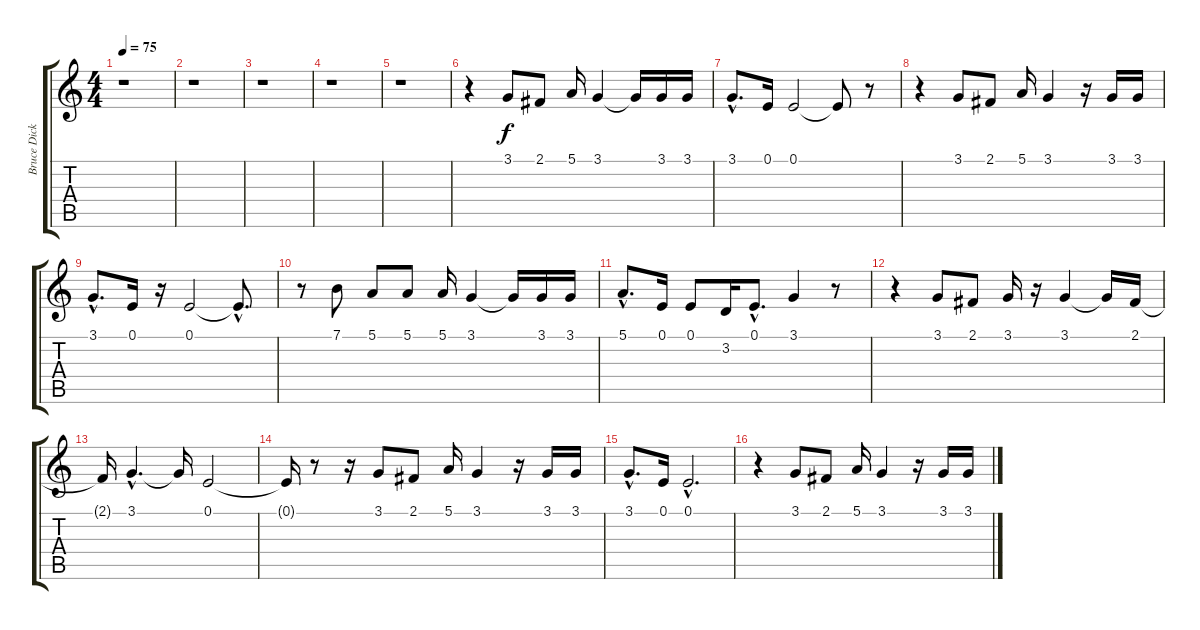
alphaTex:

\track ("Bruce Dickinson" "Bruce Dick") {instrument altosax}
\staff {score tabs}
\tuning (E4 B3 G3 D3 A2 E2) {hide}
\ts (4 4)
\tempo 75
\clef g2
\ks c
r.1{dy f} |
r.1 |
r.1 |
r.1 |
r.1 |
r.4 3.1.8 2.1.8 5.1.16 3.1.4 3.1{t}.16 3.1.16 3.1.16 |
3.1{hac}.8{d} 0.1.16 0.1.2 0.1{t}.8 r.8 |
r.4 3.1.8 2.1.8 5.1.16 3.1.4 r.16 3.1.16 3.1.16 |
3.1{hac}.8{d} 0.1.16 r.16 0.1.2 0.1{hac t}.8{d} |
r.8 7.1.8 5.1.8 5.1.8 5.1.16 3.1.4 3.1{t}.16 3.1.16 3.1.16 |
5.1{hac}.8{d} 0.1.16 0.1.8 3.2.16 0.1{hac}.8{d} 3.1.4 r.8 |
r.4 3.1.8 2.1.8 3.1.16 r.16 3.1.4 3.1{t}.16 2.1.16 |
2.1{t}.16 3.1{hac}.4{d} 3.1{t}.16 0.1.2 |
0.1{t}.16 r.8 r.16 3.1.8 2.1.8 5.1.16 3.1.4 r.16 3.1.16 3.1.16 |
3.1{hac}.8{d} 0.1.16 0.1{hac}.2{d} |
r.4 3.1.8 2.1.8 5.1.16 3.1.4 r.16 3.1.16 3.1.16
